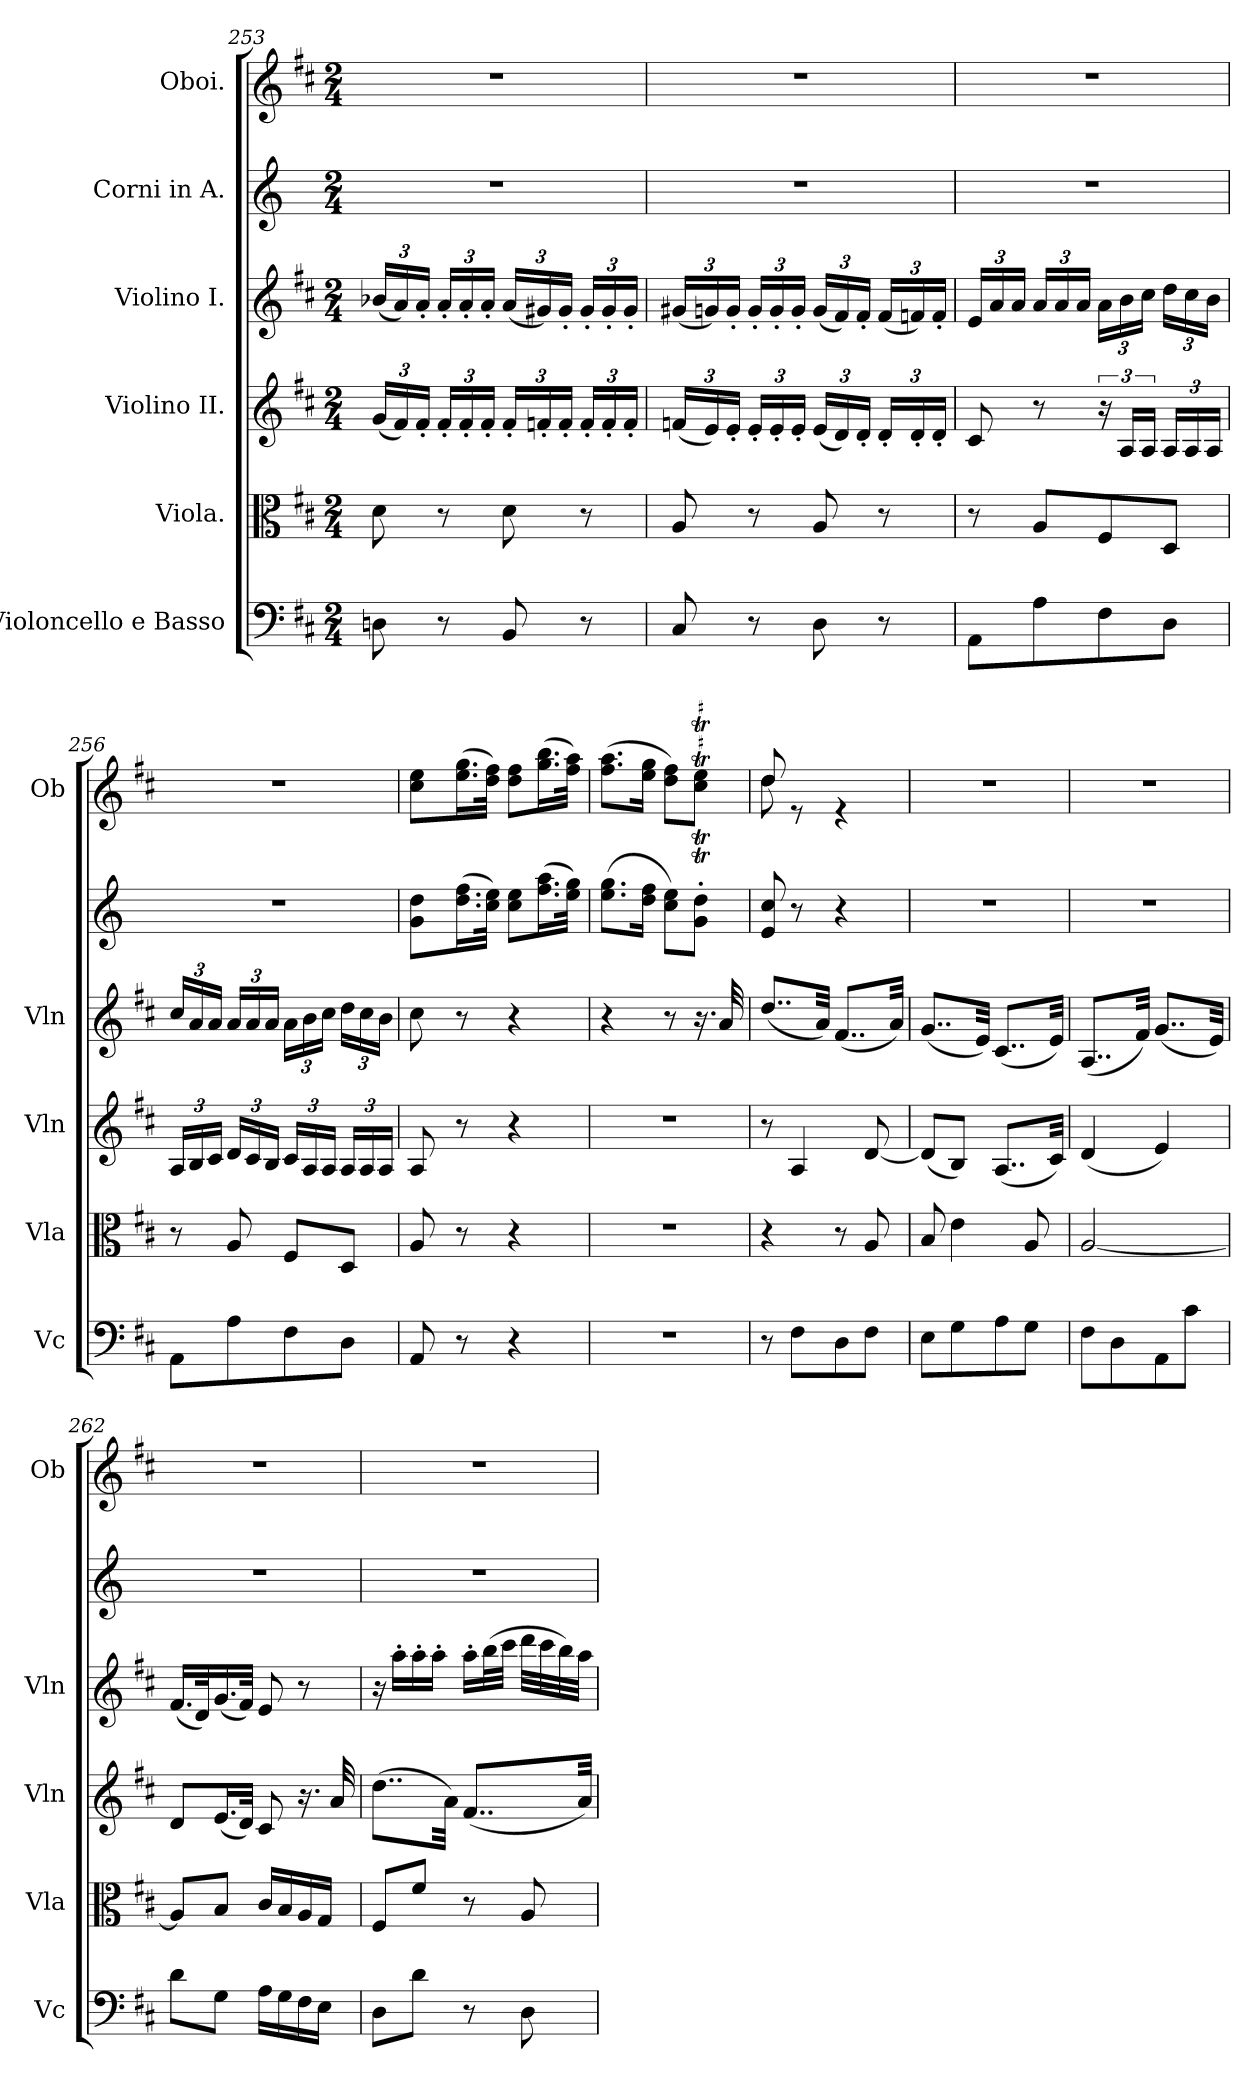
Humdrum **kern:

**kern	**kern	**kern	**kern	**kern	**kern
*part6	*part5	*part4	*part3	*part2	*part1
*staff6	*staff5	*staff4	*staff3	*staff2	*staff1
*I"Violoncello e Basso	*I"Viola.	*I"Violino II.	*I"Violino I.	*I"Corni in A.	*I"Oboi.
*I'Vc	*I'Vla	*I'Vln	*I'Vln	*	*I'Ob
!!LO:LB:g=z
*clefF4	*clefC3	*clefG2	*clefG2	*clefG2	*clefG2
*	*	*	*	*ITrd2c3	*
*k[f#c#]	*k[f#c#]	*k[f#c#]	*k[f#c#]	*k[f#c#g#]	*k[f#c#]
*M2/4	*M2/4	*M2/4	*M2/4	*M2/4	*M2/4
*	*	*Xbrackettup	*Xbrackettup	*	*
=253	=253	=253	=253	=253	=253
8Dn\	8d\	(<24g/LL	(<24b-X/LL	2r	2r
.	.	24f#/)	24a/)	.	.
.	.	24f#'/JJ	24a'/JJ	.	.
8r	8r	24f#'/LL	24a'/LL	.	.
.	.	24f#'/	24a'/	.	.
.	.	24f#'/JJ	24a'/JJ	.	.
8BB/	8d\	24f#'/LL	(<24a/LL	.	.
.	.	24fn'/	24g#X/)	.	.
.	.	24f'/JJ	24g#'/JJ	.	.
8r	8r	24f'/LL	24g#'/LL	.	.
.	.	24f'/	24g#'/	.	.
.	.	24f'/JJ	24g#'/JJ	.	.
=254	=254	=254	=254	=254	=254
8C#/	8A/	(<24fn/LL	(<24g#X/LL	2r	2r
.	.	24e/)	24gn/)	.	.
.	.	24e'/JJ	24g'/JJ	.	.
8r	8r	24e'/LL	24g'/LL	.	.
.	.	24e'/	24g'/	.	.
.	.	24e'/JJ	24g'/JJ	.	.
8D\	8A/	(<24e/LL	(<24g/LL	.	.
.	.	24d/)	24f#/)	.	.
.	.	24d'/JJ	24f#'/JJ	.	.
8r	8r	24d'/LL	(<24f#/LL	.	.
.	.	24d'/	24fn/)	.	.
.	.	24d'/JJ	24f'/JJ	.	.
=255	=255	=255	=255	=255	=255
8AA\L	8r	8c#/	24e/LL	2r	2r
.	.	.	24a/	.	.
.	.	.	24a/JJ	.	.
8A\	8A/L	8r	24a/LL	.	.
.	.	.	24a/	.	.
.	.	.	24a/JJ	.	.
*	*	*brackettup	*	*	*
8F#\	8F#/	24r	24a\LL	.	.
.	.	24A/LL	24b\	.	.
.	.	24A/JJ	24cc#\JJ	.	.
*	*	*Xbrackettup	*	*	*
8D\J	8D/J	24A/LL	24dd\LL	.	.
.	.	24A/	24cc#\	.	.
.	.	24A/JJ	24b\JJ	.	.
!!LO:PB:g=z
=256	=256	=256	=256	=256	=256
8AA\L	8r	24A/LL	24cc#/LL	2r	2r
.	.	24B/	24a/	.	.
.	.	24c#/JJ	24a/JJ	.	.
8A\	8A/	24d/LL	24a/LL	.	.
.	.	24c#/	24a/	.	.
.	.	24B/JJ	24a/JJ	.	.
8F#\	8F#/L	24c#/LL	24a\LL	.	.
.	.	24A/	24b\	.	.
.	.	24A/JJ	24cc#\JJ	.	.
8D\J	8D/J	24A/LL	24dd\LL	.	.
.	.	24A/	24cc#\	.	.
.	.	24A/JJ	24b\JJ	.	.
=257	=257	=257	=257	=257	=257
*	*	*	*	*^	*
8AA/	8A/	8A/	8cc#\	8e\ 8b\L	8A/yy 8e/yyL	8cc#\ 8ee\L
8r	8r	8r	8r	(>16.b\ 16.dd\L	16.e/yy 16.gn/yyL	(>16.ee\ 16.gg\L
.	.	.	.	32a\ 32cc#\JJk)	32d/yy 32f#/yyJJk	32dd\ 32ff#\JJk)
4r	4r	4r	4r	8a\ 8cc#\L	8d/yy 8f#/yyL	8dd\ 8ff#\L
.	.	.	.	(>16.dd\ 16.ff#\L	16.g/yy 16.b/yyL	(>16.gg\ 16.bb\L
.	.	.	.	32cc#\ 32ee\JJk)	32f#/yy 32a/yyJJk	32ff#\ 32aa\JJk)
=258	=258	=258	=258	=258	=258	=258
2r	2r	2r	4r	(>8.cc#\ 8.ee\L	8.f#/yy 8.a/yyL	(>8.ff#\ 8.aa\L
.	.	.	.	16b\ 16dd\Jk	16e/yy 16gn/yyJk	16ee\ 16gg\Jk
.	.	.	8r	8a\ 8cc#\L)	8d/yy 8f#/yyL	8dd\ 8ff#\L)
.	.	.	16.r	8e\T' 8b\T'J	8A/yy' 8e/yy'J	8cc#\T 8ee\TJ
.	.	.	32a/	.	.	.
*	*	*	*	*v	*v	*
=259	=259	=259	=259	=259	=259
*	*	*	*	*	*^
8r	4r	8r	(<8..dd/L	8F#/yy 8c#/ 8d/yy 8a/	8dd/	8dd\
8F#\L	.	4A/	.	8r	8re	4.ryy
.	.	.	32a/Jkk)	.	.	.
8D\	8r	.	(<8..f#/L	4r	4re	.
8F#\J	8A/	[8d/	.	.	.	.
.	.	.	32a/Jkk)	.	.	.
*	*	*	*	*	*v	*v
!!LO:LB:g=z
=260	=260	=260	=260	=260	=260
8E\L	8B/	(<8d/L]	(<8..g/L	2r	2r
8G\	4e\	8B/J)	.	.	.
.	.	.	32e/Jkk)	.	.
8A\	.	(<8..A/L	(<8..c#/L	.	.
8G\J	8A/	.	.	.	.
.	.	32c#/Jkk)	32e/Jkk)	.	.
=261	=261	=261	=261	=261	=261
8F#\L	[2A/	(<4d/	(<8..A/L	2r	2r
8D\	.	.	.	.	.
.	.	.	32f#/Jkk)	.	.
8AA\	.	4e/)	(<8..g/L	.	.
8c#\J	.	.	.	.	.
.	.	.	32e/Jkk)	.	.
=262	=262	=262	=262	=262	=262
8d\L	8A/L]	8d/L	(<16.f#/LL	2r	2r
.	.	.	32d/K)	.	.
8G\J	8B/J	(<16.e/L	(<16.g/	.	.
.	.	32d/JJk)	32f#/JJk)	.	.
16A\LL	16c#/LL	8c#/	8e/	.	.
16G\	16B/	.	.	.	.
16F#\	16A/	16.r	8r	.	.
16E\JJ	16G/JJ	.	.	.	.
.	.	32a/	.	.	.
=263	=263	=263	=263	=263	=263
8D\L	8F#/L	(>8..dd\L	16r	2r	2r
.	.	.	16aa'\LL	.	.
8d\J	8f#/J	.	16aa'\	.	.
.	.	.	16aa'\JJ	.	.
.	.	32a\Jkk)	.	.	.
8r	8r	(<8..f#/L	16aa'\LL	.	.
.	.	.	(>32bb\L	.	.
.	.	.	32ccc#\JJJ	.	.
8D\	8A/	.	32ddd\LLL	.	.
.	.	.	32ccc#\	.	.
.	.	.	32bb\)	.	.
.	.	32a/Jkk)	32aa\JJJ	.	.
=	=	=	=	=	=
*-	*-	*-	*-	*-	*-
